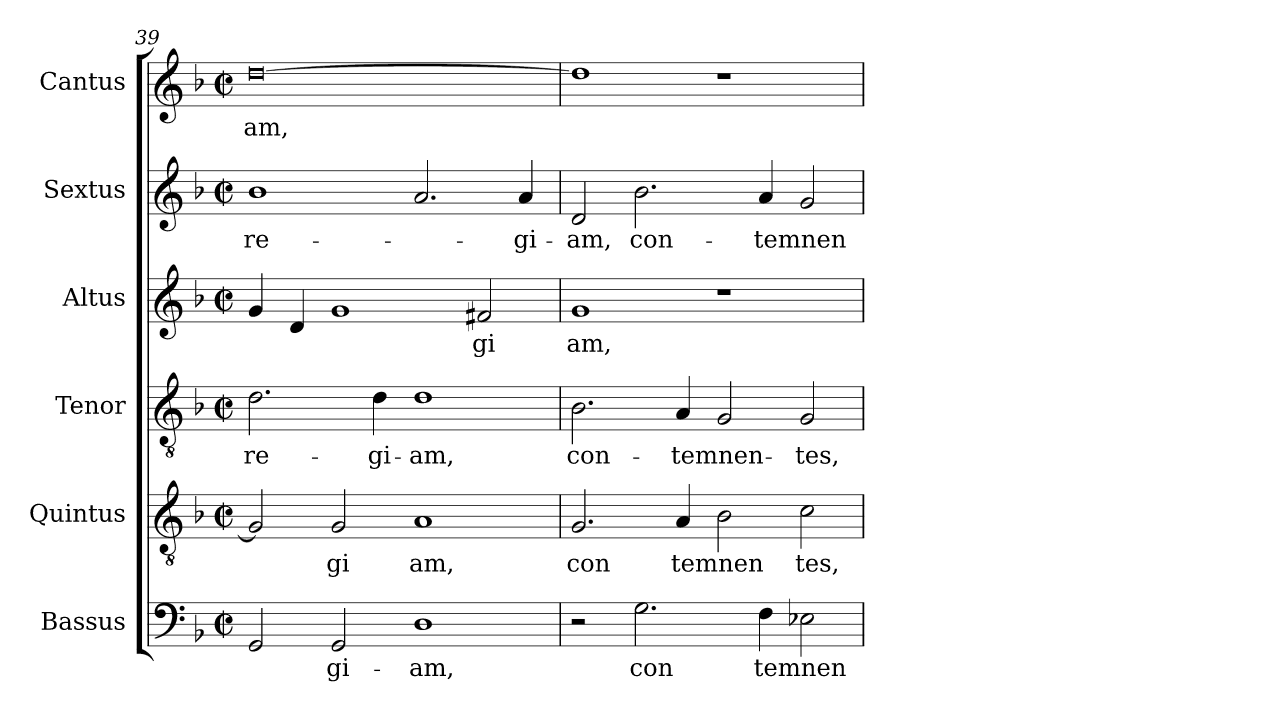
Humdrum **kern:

**kern	**text	**kern	**text	**kern	**text	**kern	**text	**kern	**text	**kern	**text
*part6	*part6	*part5	*part5	*part4	*part4	*part3	*part3	*part2	*part2	*part1	*part1
*staff6	*staff6	*staff5	*staff5	*staff4	*staff4	*staff3	*staff3	*staff2	*staff2	*staff1	*staff1
*I"Bassus	*	*I"Quintus	*	*I"Tenor	*	*I"Altus	*	*I"Sextus	*	*I"Cantus	*
*clefF4	*	*clefGv2	*	*clefGv2	*	*clefG2	*	*clefG2	*	*clefG2	*
*k[b-]	*	*k[b-]	*	*k[b-]	*	*k[b-]	*	*k[b-]	*	*k[b-]	*
*F:	*	*F:	*	*F:	*	*F:	*	*F:	*	*F:	*
*M2/2	*	*M2/2	*	*M2/2	*	*M2/2	*	*M2/2	*	*M2/2	*
*met(c|)	*	*met(c|)	*	*met(c|)	*	*met(c|)	*	*met(c|)	*	*met(c|)	*
=39	=39	=39	=39	=39	=39	=39	=39	=39	=39	=39	=39
!	!	!	!	!	!LO:LY:b:cj	!	!	!	!LO:LY:b:cj	!	!LO:LY:b:cj
2GG/	.	2G/]	.	2.d\	re-	4g/	.	1b-	re-	[>0dd	am,
.	.	.	.	.	.	4d/	.	.	.	.	.
!	!LO:LY:b:cj	!	!LO:LY:b:cj	!	!	!	!	!	!	!	!
2GG/	-gi-	2G/	gi	.	.	1g	.	.	.	.	.
!	!	!	!	!	!LO:LY:b:cj	!	!	!	!	!	!
.	.	.	.	4d\	-gi-	.	.	.	.	.	.
!	!LO:LY:b:cj	!	!LO:LY:b:cj	!	!LO:LY:b:cj	!	!	!	!	!	!
1D	-am,	1A	am,	1d	-am,	.	.	2.a/	.	.	.
!	!	!	!	!	!	!	!LO:LY:b:cj	!	!	!	!
.	.	.	.	.	.	2f#X/	gi	.	.	.	.
!	!	!	!	!	!	!	!	!	!LO:LY:b:cj	!	!
.	.	.	.	.	.	.	.	4a/	-gi-	.	.
!!LO:LB:g=z
=40	=40	=40	=40	=40	=40	=40	=40	=40	=40	=40	=40
!	!	!	!LO:LY:b:cj	!	!LO:LY:b:cj	!	!LO:LY:b:cj	!	!LO:LY:b:cj	!	!
2r	.	2.G/	con	2.B-\	con-	1g	am,	2d/	-am,	1dd]	.
!	!LO:LY:b:cj	!	!	!	!	!	!	!	!LO:LY:b:cj	!	!
2.G\	con	.	.	.	.	.	.	2.b-\	con-	.	.
!	!	!	!LO:LY:b	!	!LO:LY:b	!	!	!	!	!	!
.	.	4A/	temnen	4A/	-temnen-	.	.	.	.	.	.
.	.	2B-\	.	2G/	.	1r	.	.	.	1r	.
!	!LO:LY:b	!	!	!	!	!	!	!	!LO:LY:b	!	!
4F\	temnen	.	.	.	.	.	.	4a/	-temnen-	.	.
!	!	!	!LO:LY:b:cj	!	!LO:LY:b:cj	!	!	!	!	!	!
2E-X\	.	2c\	tes,	2G/	-tes,	.	.	2g/	.	.	.
=	=	=	=	=	=	=	=	=	=	=	=
*-	*-	*-	*-	*-	*-	*-	*-	*-	*-	*-	*-
